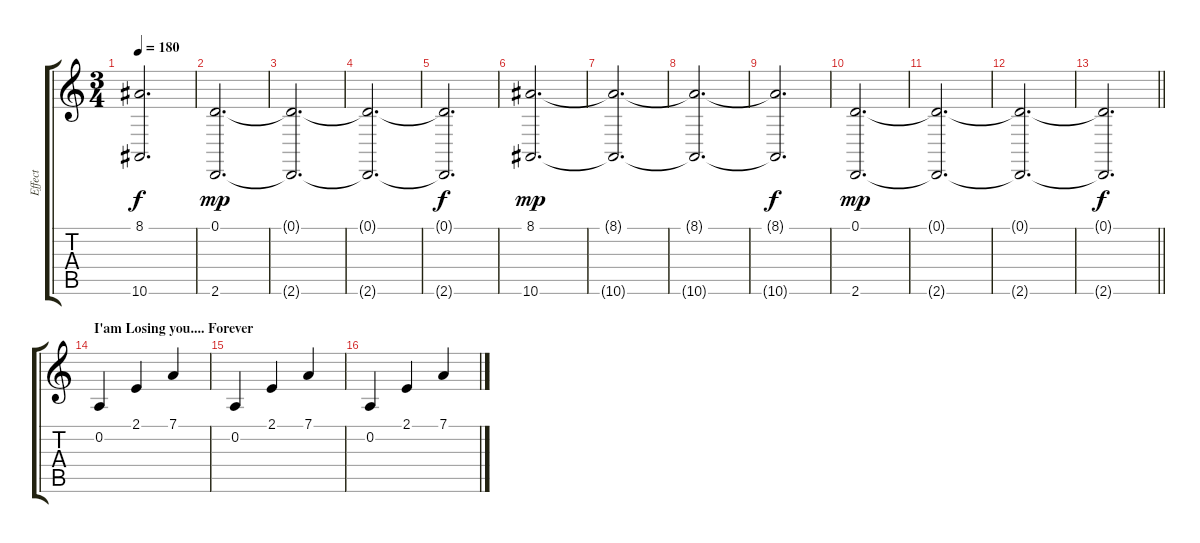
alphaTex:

\track ("Effect" "Effect") {instrument stringensemble1}
\staff {score tabs}
\tuning (D4 A3 F3 C3 G2 C2) {hide}
\ts (3 4)
\tempo 180
\clef g2
\ks c
(8.1{t} 10.6{t}).2{d dy f} |
(0.1 2.6).2{d dy mp} |
(0.1{t} 2.6{t}).2{d} |
(0.1{t} 2.6{t}).2{d} |
(0.1{t} 2.6{t}).2{d dy f} |
(8.1 10.6).2{d dy mp volume 13 instrument stringensemble1} |
(8.1{t} 10.6{t}).2{d} |
(8.1{t} 10.6{t}).2{d} |
(8.1{t} 10.6{t}).2{d dy f} |
(0.1 2.6).2{d dy mp} |
(0.1{t} 2.6{t}).2{d} |
(0.1{t} 2.6{t}).2{d} |
\barLineRight lightlight
(0.1{t} 2.6{t}).2{d dy f} |
\section ("" "I'am Losing you.... Forever")
0.2.4 2.1.4 7.1.4 |
0.2.4 2.1.4 7.1.4 |
0.2.4 2.1.4 7.1.4
